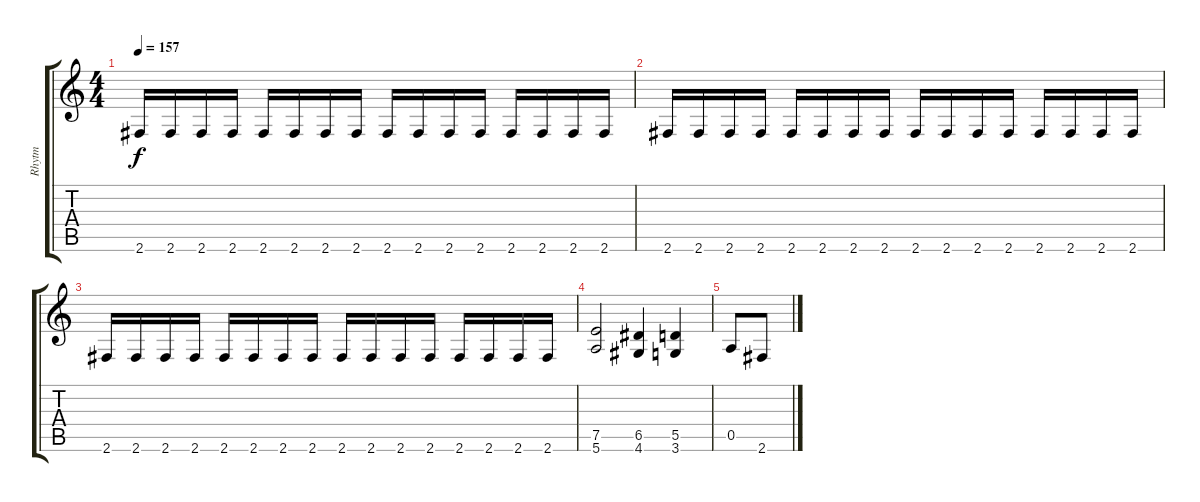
\track ("Rhytm" "Rhytm") {instrument distortionguitar}
\staff {score tabs}
\tuning (E4 B3 G3 D3 A2 E2) {hide}
\ts (4 4)
\tempo 157
\clef g2
\ks c
2.6.16{dy f} 2.6.16 2.6.16 2.6.16 2.6.16 2.6.16 2.6.16 2.6.16 2.6.16 2.6.16 2.6.16 2.6.16 2.6.16 2.6.16 2.6.16 2.6.16 |
2.6.16 2.6.16 2.6.16 2.6.16 2.6.16 2.6.16 2.6.16 2.6.16 2.6.16 2.6.16 2.6.16 2.6.16 2.6.16 2.6.16 2.6.16 2.6.16 |
2.6.16 2.6.16 2.6.16 2.6.16 2.6.16 2.6.16 2.6.16 2.6.16 2.6.16 2.6.16 2.6.16 2.6.16 2.6.16 2.6.16 2.6.16 2.6.16 |
(7.5 5.6).2 (6.5 4.6).4 (5.5 3.6).4 |
0.5.8 2.6.8
